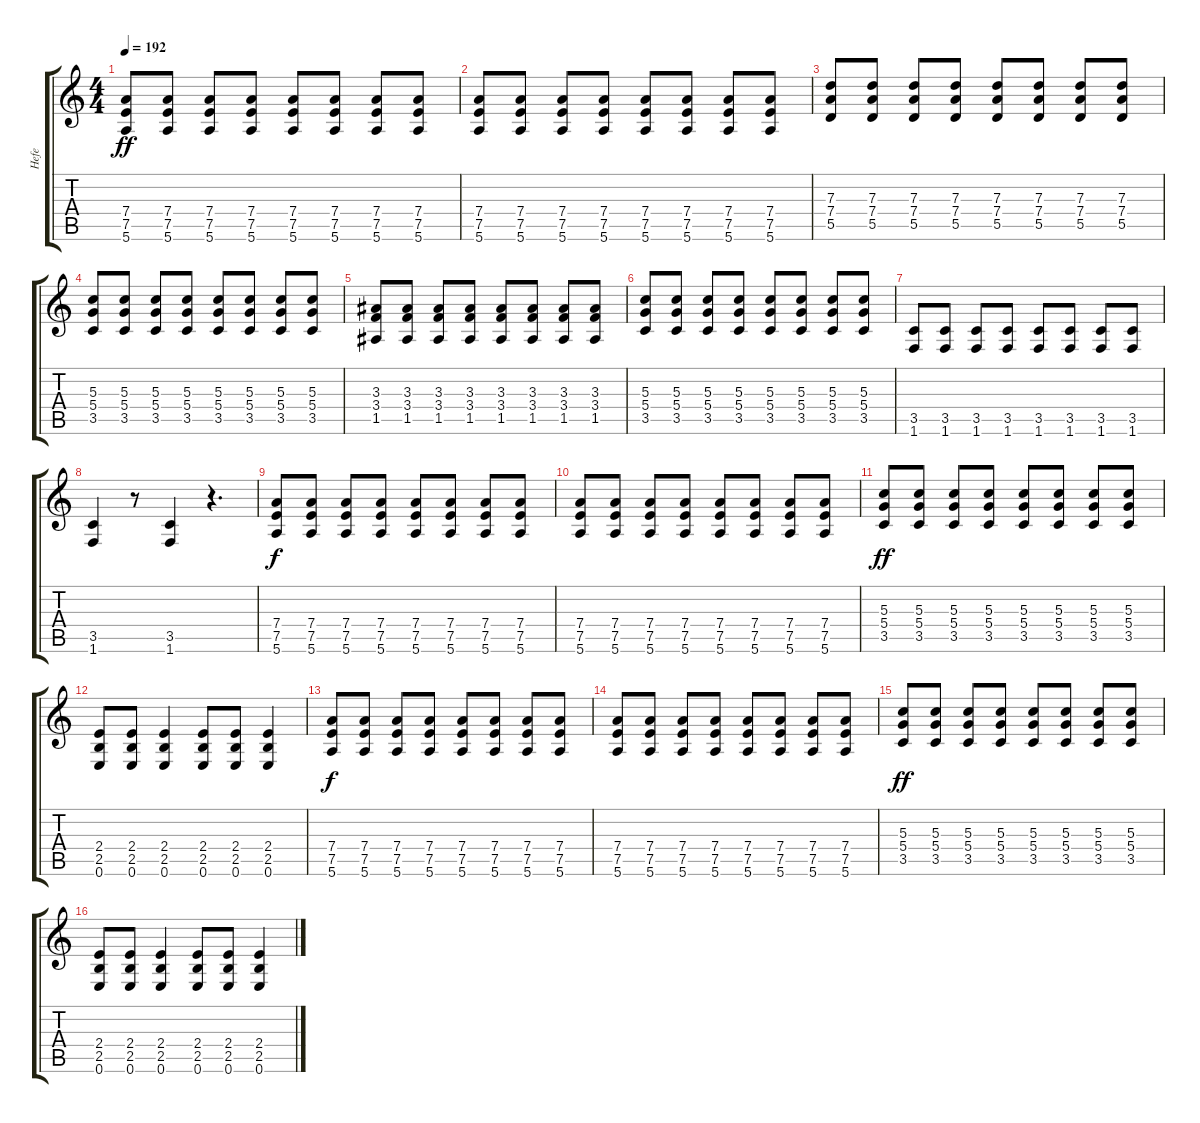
\track ("Hefe" "Hefe") {instrument overdrivenguitar}
\staff {score tabs}
\tuning (E4 B3 G3 D3 A2 E2) {hide}
\ts (4 4)
\tempo 192
\clef g2
\ks c
(7.4 7.5 5.6).8{dy ff} (7.4 7.5 5.6).8 (7.4 7.5 5.6).8 (7.4 7.5 5.6).8 (7.4 7.5 5.6).8 (7.4 7.5 5.6).8 (7.4 7.5 5.6).8 (7.4 7.5 5.6).8 |
(7.4 7.5 5.6).8 (7.4 7.5 5.6).8 (7.4 7.5 5.6).8 (7.4 7.5 5.6).8 (7.4 7.5 5.6).8 (7.4 7.5 5.6).8 (7.4 7.5 5.6).8 (7.4 7.5 5.6).8 |
(7.3 7.4 5.5).8 (7.3 7.4 5.5).8 (7.3 7.4 5.5).8 (7.3 7.4 5.5).8 (7.3 7.4 5.5).8 (7.3 7.4 5.5).8 (7.3 7.4 5.5).8 (7.3 7.4 5.5).8 |
(5.3 5.4 3.5).8 (5.3 5.4 3.5).8 (5.3 5.4 3.5).8 (5.3 5.4 3.5).8 (5.3 5.4 3.5).8 (5.3 5.4 3.5).8 (5.3 5.4 3.5).8 (5.3 5.4 3.5).8 |
(3.3 3.4 1.5).8 (3.3 3.4 1.5).8 (3.3 3.4 1.5).8 (3.3 3.4 1.5).8 (3.3 3.4 1.5).8 (3.3 3.4 1.5).8 (3.3 3.4 1.5).8 (3.3 3.4 1.5).8 |
(5.3 5.4 3.5).8 (5.3 5.4 3.5).8 (5.3 5.4 3.5).8 (5.3 5.4 3.5).8 (5.3 5.4 3.5).8 (5.3 5.4 3.5).8 (5.3 5.4 3.5).8 (5.3 5.4 3.5).8 |
(3.5 1.6).8 (3.5 1.6).8 (3.5 1.6).8 (3.5 1.6).8 (3.5 1.6).8 (3.5 1.6).8 (3.5 1.6).8 (3.5 1.6).8 |
(3.5 1.6).4 r.8 (3.5 1.6).4 r.4{d} |
(7.4 7.5 5.6).8{dy f} (7.4 7.5 5.6).8 (7.4 7.5 5.6).8 (7.4 7.5 5.6).8 (7.4 7.5 5.6).8 (7.4 7.5 5.6).8 (7.4 7.5 5.6).8 (7.4 7.5 5.6).8 |
(7.4 7.5 5.6).8 (7.4 7.5 5.6).8 (7.4 7.5 5.6).8 (7.4 7.5 5.6).8 (7.4 7.5 5.6).8 (7.4 7.5 5.6).8 (7.4 7.5 5.6).8 (7.4 7.5 5.6).8 |
(5.3 5.4 3.5).8{dy ff} (5.3 5.4 3.5).8 (5.3 5.4 3.5).8 (5.3 5.4 3.5).8 (5.3 5.4 3.5).8 (5.3 5.4 3.5).8 (5.3 5.4 3.5).8 (5.3 5.4 3.5).8 |
(2.4 2.5 0.6).8 (2.4 2.5 0.6).8 (2.4 2.5 0.6).4 (2.4 2.5 0.6).8 (2.4 2.5 0.6).8 (2.4 2.5 0.6).4 |
(7.4 7.5 5.6).8{dy f} (7.4 7.5 5.6).8 (7.4 7.5 5.6).8 (7.4 7.5 5.6).8 (7.4 7.5 5.6).8 (7.4 7.5 5.6).8 (7.4 7.5 5.6).8 (7.4 7.5 5.6).8 |
(7.4 7.5 5.6).8 (7.4 7.5 5.6).8 (7.4 7.5 5.6).8 (7.4 7.5 5.6).8 (7.4 7.5 5.6).8 (7.4 7.5 5.6).8 (7.4 7.5 5.6).8 (7.4 7.5 5.6).8 |
(5.3 5.4 3.5).8{dy ff} (5.3 5.4 3.5).8 (5.3 5.4 3.5).8 (5.3 5.4 3.5).8 (5.3 5.4 3.5).8 (5.3 5.4 3.5).8 (5.3 5.4 3.5).8 (5.3 5.4 3.5).8 |
(2.4 2.5 0.6).8 (2.4 2.5 0.6).8 (2.4 2.5 0.6).4 (2.4 2.5 0.6).8 (2.4 2.5 0.6).8 (2.4 2.5 0.6).4
